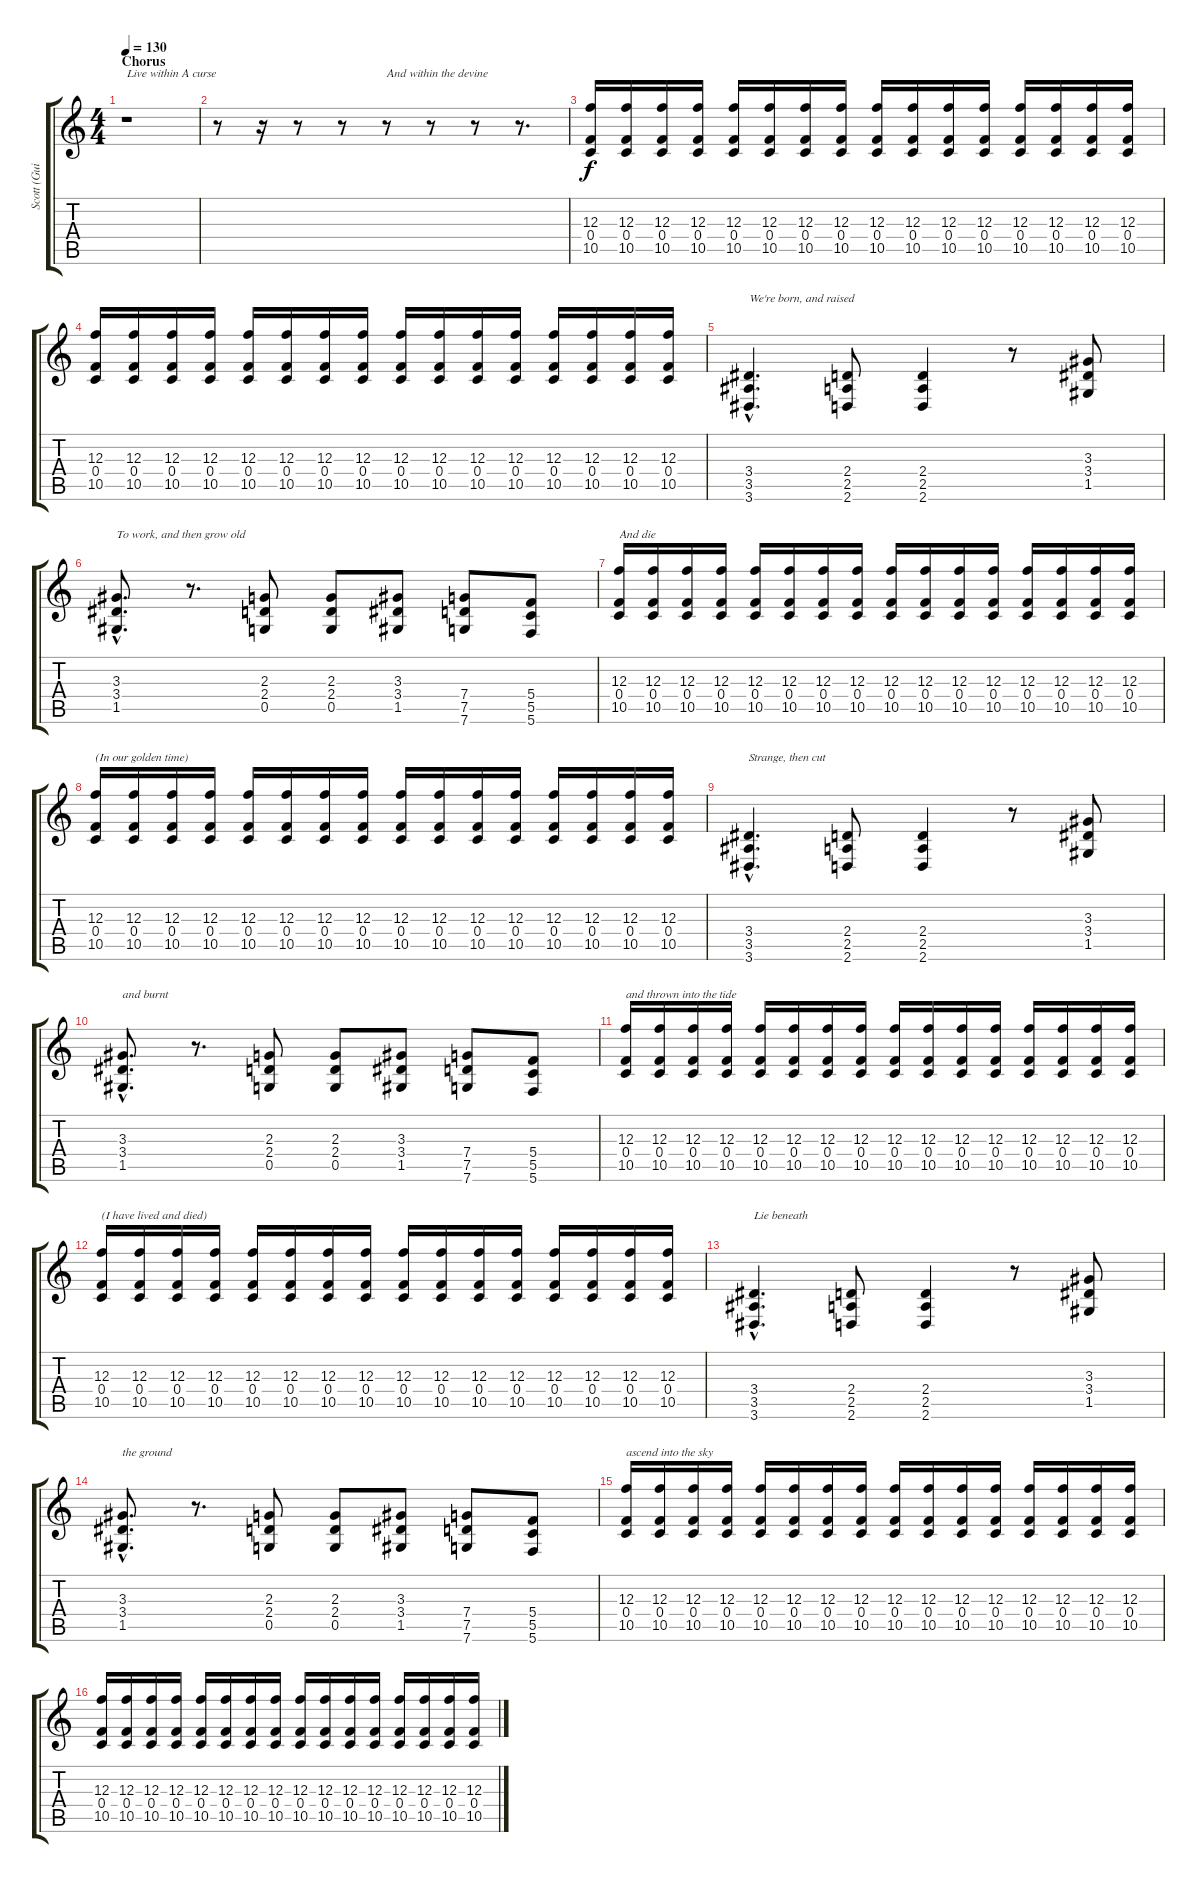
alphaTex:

\track ("Scott (Guitar 1)" "Scott (Gui") {instrument overdrivenguitar}
\staff {score tabs}
\tuning (D4 A3 F3 C3 G2 C2) {hide}
\ts (4 4)
\section ("" "Chorus")
\tempo 130
\clef g2
\ks c
r.1{txt "Live within A curse" dy f} |
r.8 r.16 r.8 r.8 r.8{txt "And within the devine"} r.8 r.8 r.8{d} |
(12.3 0.4 10.5).16 (12.3 0.4 10.5).16 (12.3 0.4 10.5).16 (12.3 0.4 10.5).16 (12.3 0.4 10.5).16 (12.3 0.4 10.5).16 (12.3 0.4 10.5).16 (12.3 0.4 10.5).16 (12.3 0.4 10.5).16 (12.3 0.4 10.5).16 (12.3 0.4 10.5).16 (12.3 0.4 10.5).16 (12.3 0.4 10.5).16 (12.3 0.4 10.5).16 (12.3 0.4 10.5).16 (12.3 0.4 10.5).16 |
(12.3 0.4 10.5).16 (12.3 0.4 10.5).16 (12.3 0.4 10.5).16 (12.3 0.4 10.5).16 (12.3 0.4 10.5).16 (12.3 0.4 10.5).16 (12.3 0.4 10.5).16 (12.3 0.4 10.5).16 (12.3 0.4 10.5).16 (12.3 0.4 10.5).16 (12.3 0.4 10.5).16 (12.3 0.4 10.5).16 (12.3 0.4 10.5).16 (12.3 0.4 10.5).16 (12.3 0.4 10.5).16 (12.3 0.4 10.5).16 |
(3.4{hac} 3.5{hac} 3.6{hac}).4{d txt "We're born, and raised"} (2.4 2.5 2.6).8 (2.4 2.5 2.6).4 r.8 (3.3 3.4 1.5).8 |
(3.3{hac} 3.4{hac} 1.5{hac}).8{d txt "To work, and then grow old"} r.8{d} (2.3 2.4 0.5).8 (2.3 2.4 0.5).8 (3.3 3.4 1.5).8 (7.4 7.5 7.6).8 (5.4 5.5 5.6).8 |
(12.3 0.4 10.5).16{txt "And die"} (12.3 0.4 10.5).16 (12.3 0.4 10.5).16 (12.3 0.4 10.5).16 (12.3 0.4 10.5).16 (12.3 0.4 10.5).16 (12.3 0.4 10.5).16 (12.3 0.4 10.5).16 (12.3 0.4 10.5).16 (12.3 0.4 10.5).16 (12.3 0.4 10.5).16 (12.3 0.4 10.5).16 (12.3 0.4 10.5).16 (12.3 0.4 10.5).16 (12.3 0.4 10.5).16 (12.3 0.4 10.5).16 |
(12.3 0.4 10.5).16{txt "(In our golden time)"} (12.3 0.4 10.5).16 (12.3 0.4 10.5).16 (12.3 0.4 10.5).16 (12.3 0.4 10.5).16 (12.3 0.4 10.5).16 (12.3 0.4 10.5).16 (12.3 0.4 10.5).16 (12.3 0.4 10.5).16 (12.3 0.4 10.5).16 (12.3 0.4 10.5).16 (12.3 0.4 10.5).16 (12.3 0.4 10.5).16 (12.3 0.4 10.5).16 (12.3 0.4 10.5).16 (12.3 0.4 10.5).16 |
(3.4{hac} 3.5{hac} 3.6{hac}).4{d txt "Strange, then cut"} (2.4 2.5 2.6).8 (2.4 2.5 2.6).4 r.8 (3.3 3.4 1.5).8 |
(3.3{hac} 3.4{hac} 1.5{hac}).8{d txt "and burnt"} r.8{d} (2.3 2.4 0.5).8 (2.3 2.4 0.5).8 (3.3 3.4 1.5).8 (7.4 7.5 7.6).8 (5.4 5.5 5.6).8 |
(12.3 0.4 10.5).16{txt "and thrown into the tide"} (12.3 0.4 10.5).16 (12.3 0.4 10.5).16 (12.3 0.4 10.5).16 (12.3 0.4 10.5).16 (12.3 0.4 10.5).16 (12.3 0.4 10.5).16 (12.3 0.4 10.5).16 (12.3 0.4 10.5).16 (12.3 0.4 10.5).16 (12.3 0.4 10.5).16 (12.3 0.4 10.5).16 (12.3 0.4 10.5).16 (12.3 0.4 10.5).16 (12.3 0.4 10.5).16 (12.3 0.4 10.5).16 |
(12.3 0.4 10.5).16{txt "(I have lived and died)"} (12.3 0.4 10.5).16 (12.3 0.4 10.5).16 (12.3 0.4 10.5).16 (12.3 0.4 10.5).16 (12.3 0.4 10.5).16 (12.3 0.4 10.5).16 (12.3 0.4 10.5).16 (12.3 0.4 10.5).16 (12.3 0.4 10.5).16 (12.3 0.4 10.5).16 (12.3 0.4 10.5).16 (12.3 0.4 10.5).16 (12.3 0.4 10.5).16 (12.3 0.4 10.5).16 (12.3 0.4 10.5).16 |
(3.4{hac} 3.5{hac} 3.6{hac}).4{d txt "Lie beneath"} (2.4 2.5 2.6).8 (2.4 2.5 2.6).4 r.8 (3.3 3.4 1.5).8 |
(3.3{hac} 3.4{hac} 1.5{hac}).8{d txt "the ground"} r.8{d} (2.3 2.4 0.5).8 (2.3 2.4 0.5).8 (3.3 3.4 1.5).8 (7.4 7.5 7.6).8 (5.4 5.5 5.6).8 |
(12.3 0.4 10.5).16{txt "ascend into the sky"} (12.3 0.4 10.5).16 (12.3 0.4 10.5).16 (12.3 0.4 10.5).16 (12.3 0.4 10.5).16 (12.3 0.4 10.5).16 (12.3 0.4 10.5).16 (12.3 0.4 10.5).16 (12.3 0.4 10.5).16 (12.3 0.4 10.5).16 (12.3 0.4 10.5).16 (12.3 0.4 10.5).16 (12.3 0.4 10.5).16 (12.3 0.4 10.5).16 (12.3 0.4 10.5).16 (12.3 0.4 10.5).16 |
(12.3 0.4 10.5).16 (12.3 0.4 10.5).16 (12.3 0.4 10.5).16 (12.3 0.4 10.5).16 (12.3 0.4 10.5).16 (12.3 0.4 10.5).16 (12.3 0.4 10.5).16 (12.3 0.4 10.5).16 (12.3 0.4 10.5).16 (12.3 0.4 10.5).16 (12.3 0.4 10.5).16 (12.3 0.4 10.5).16 (12.3 0.4 10.5).16 (12.3 0.4 10.5).16 (12.3 0.4 10.5).16 (12.3 0.4 10.5).16
